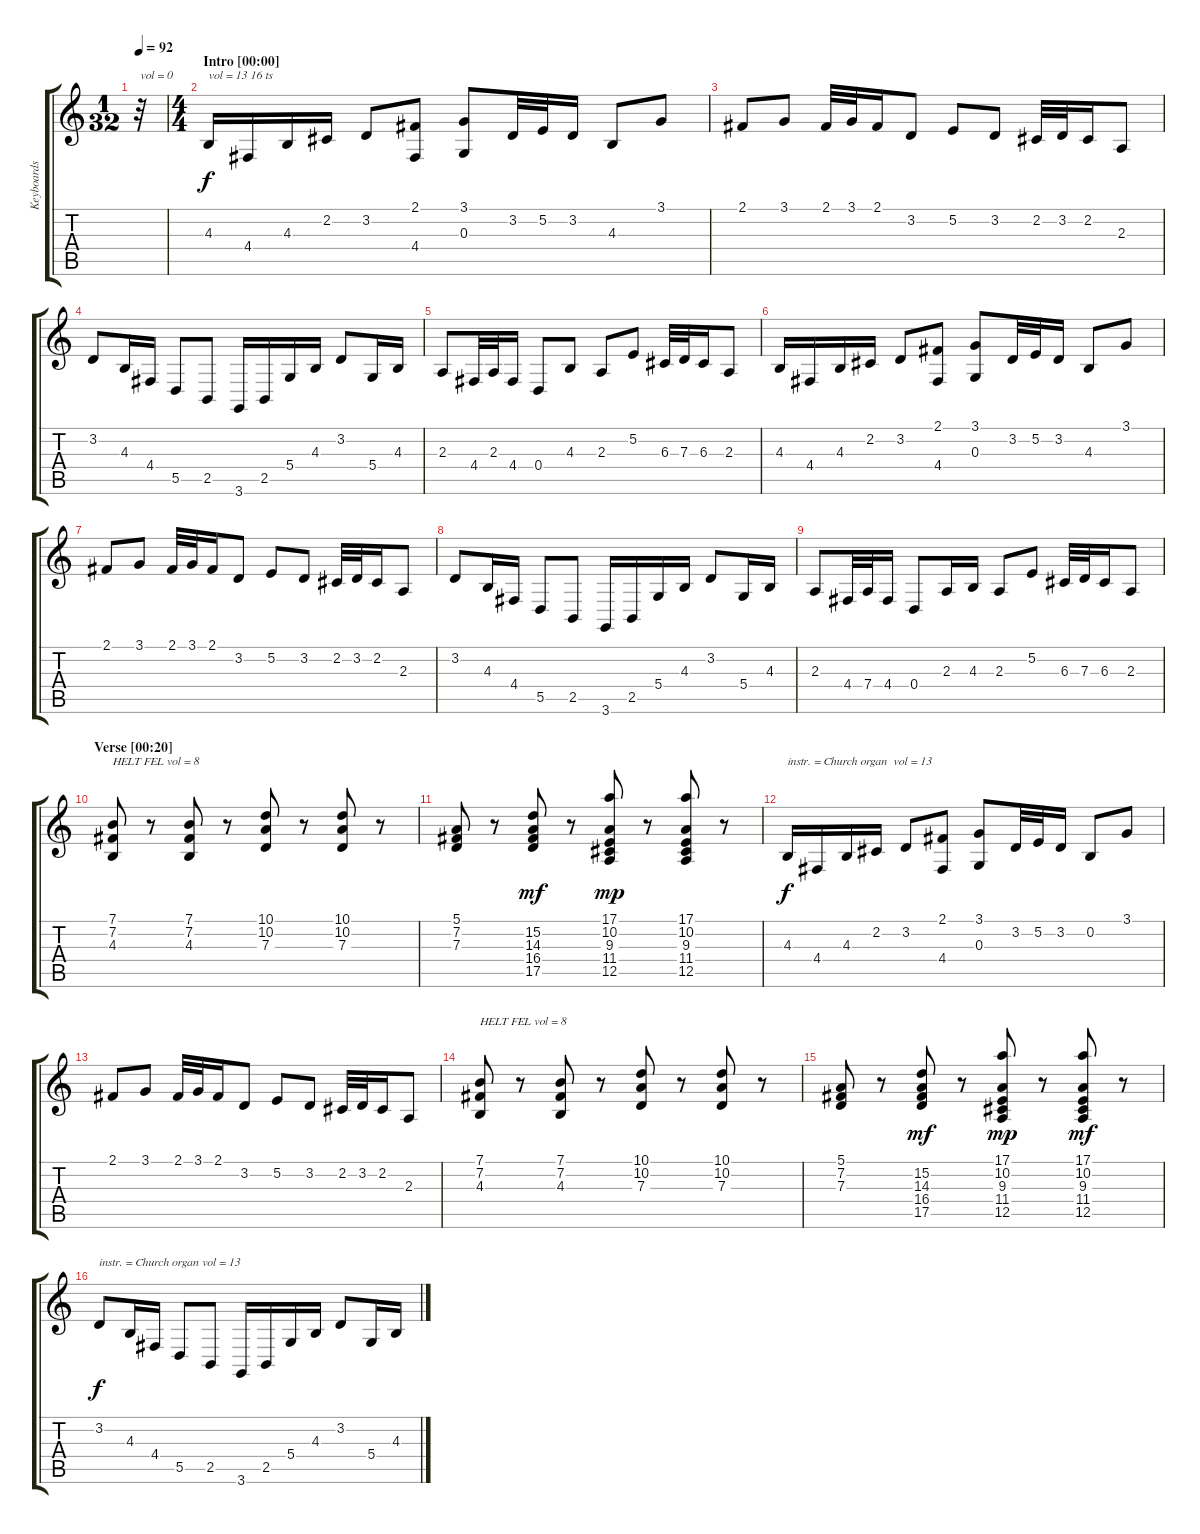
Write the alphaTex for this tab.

\track ("Keyboards" "Keyboards") {instrument churchorgan}
\staff {score tabs}
\tuning (E4 B3 G3 D3 A2 E2) {hide}
\ts (1 32)
\tempo 92
\clef g2
\ks c
r.32{txt "vol = 0" dy f volume 1 instrument churchorgan} |
\ts (4 4)
\section ("" "Intro [00:00]")
4.3.16{txt "vol = 13 16 ts" volume 13} 4.4.16 4.3.16 2.2.16 3.2.8 (2.1 4.4).8 (3.1 0.3).8 3.2.32 5.2.32 3.2.16 4.3.8 3.1.8 |
2.1.8 3.1.8 2.1.32 3.1.32 2.1.16 3.2.8 5.2.8 3.2.8 2.2.32 3.2.32 2.2.16 2.3.8 |
3.2.8 4.3.16 4.4.16 5.5.8 2.5.8 3.6.16 2.5.16 5.4.16 4.3.16 3.2.8 5.4.16 4.3.16 |
2.3.8 4.4.32 2.3.32 4.4.16 0.4.8 4.3.8 2.3.8 5.2.8 6.3.32 7.3.32 6.3.16 2.3.8 |
4.3.16 4.4.16 4.3.16 2.2.16 3.2.8 (2.1 4.4).8 (3.1 0.3).8 3.2.32 5.2.32 3.2.16 4.3.8 3.1.8 |
2.1.8 3.1.8 2.1.32 3.1.32 2.1.16 3.2.8 5.2.8 3.2.8 2.2.32 3.2.32 2.2.16 2.3.8 |
3.2.8 4.3.16 4.4.16 5.5.8 2.5.8 3.6.16 2.5.16 5.4.16 4.3.16 3.2.8 5.4.16 4.3.16 |
2.3.8 4.4.32 7.4.32 4.4.16 0.4.8 2.3.16 4.3.16 2.3.8 5.2.8 6.3.32 7.3.32 6.3.16 2.3.8 |
\section ("" "Verse [00:20]")
(7.1 7.2 4.3).8{txt "HELT FEL vol = 8" volume 9 instrument electricpiano1} r.8 (7.1 7.2 4.3).8 r.8 (10.1 10.2 7.3).8 r.8 (10.1 10.2 7.3).8 r.8 |
(5.1 7.2 7.3).8 r.8 (15.2 14.3 16.4 17.5).8{dy mf} r.8 (17.1 10.2 9.3 11.4 12.5).8{dy mp} r.8 (17.1 10.2 9.3 11.4 12.5).8 r.8 |
4.3.16{txt "instr. = Church organ  vol = 13" dy f volume 13 instrument churchorgan} 4.4.16 4.3.16 2.2.16 3.2.8 (2.1 4.4).8 (3.1 0.3).8 3.2.32 5.2.32 3.2.16 0.2.8 3.1.8 |
2.1.8 3.1.8 2.1.32 3.1.32 2.1.16 3.2.8 5.2.8 3.2.8 2.2.32 3.2.32 2.2.16 2.3.8 |
(7.1 7.2 4.3).8{txt "HELT FEL vol = 8" volume 9 instrument electricpiano1} r.8 (7.1 7.2 4.3).8 r.8 (10.1 10.2 7.3).8 r.8 (10.1 10.2 7.3).8 r.8 |
(5.1 7.2 7.3).8 r.8 (15.2 14.3 16.4 17.5).8{dy mf} r.8 (17.1 10.2 9.3 11.4 12.5).8{dy mp} r.8 (17.1 10.2 9.3 11.4 12.5).8{dy mf} r.8 |
3.2.8{txt "instr. = Church organ vol = 13" dy f volume 13 instrument churchorgan} 4.3.16 4.4.16 5.5.8 2.5.8 3.6.16 2.5.16 5.4.16 4.3.16 3.2.8 5.4.16 4.3.16
